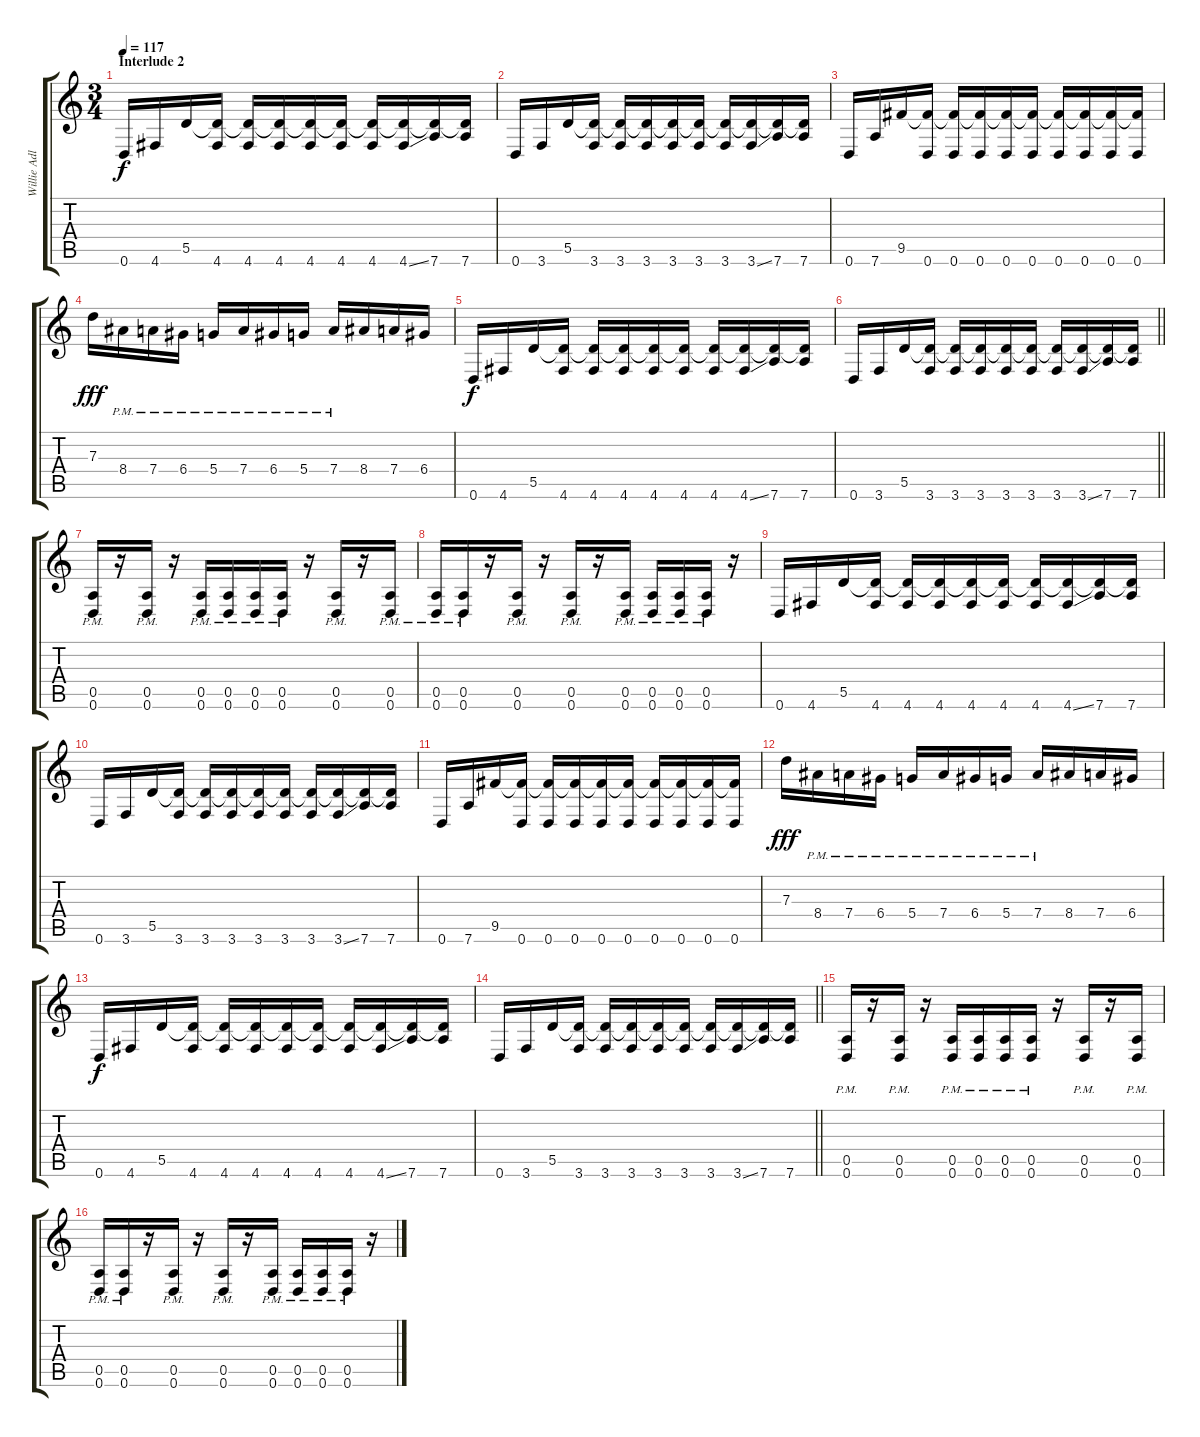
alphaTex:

\track ("Willie Adler" "Willie Adl") {instrument distortionguitar}
\staff {score tabs}
\tuning (E4 B3 G3 D3 A2 D2) {hide}
\ts (3 4)
\section ("" "Interlude 2")
\tempo 117
\clef g2
\ks c
0.6.16{dy f} 4.6.16 5.5.16 (5.5{t} 4.6).16 (5.5{t} 4.6).16 (5.5{t} 4.6).16 (5.5{t} 4.6).16 (5.5{t} 4.6).16 (5.5{t} 4.6).16 (5.5{t} 4.6{ss}).16 (5.5{t} 7.6).16 (5.5{t} 7.6).16 |
0.6.16 3.6.16 5.5.16 (5.5{t} 3.6).16 (5.5{t} 3.6).16 (5.5{t} 3.6).16 (5.5{t} 3.6).16 (5.5{t} 3.6).16 (5.5{t} 3.6).16 (5.5{t} 3.6{ss}).16 (5.5{t} 7.6).16 (5.5{t} 7.6).16 |
0.6.16 7.6.16 9.5.16 (9.5{t} 0.6).16 (9.5{t} 0.6).16 (9.5{t} 0.6).16 (9.5{t} 0.6).16 (9.5{t} 0.6).16 (9.5{t} 0.6).16 (9.5{t} 0.6).16 (9.5{t} 0.6).16 (9.5{t} 0.6).16 |
7.3.16{dy fff} 8.4{pm}.16 7.4{pm}.16 6.4{pm}.16 5.4{pm}.16 7.4{pm}.16 6.4{pm}.16 5.4{pm}.16 7.4{pm}.16 8.4.16 7.4.16 6.4.16 |
0.6.16{dy f} 4.6.16 5.5.16 (5.5{t} 4.6).16 (5.5{t} 4.6).16 (5.5{t} 4.6).16 (5.5{t} 4.6).16 (5.5{t} 4.6).16 (5.5{t} 4.6).16 (5.5{t} 4.6{ss}).16 (5.5{t} 7.6).16 (5.5{t} 7.6).16 |
\barLineRight lightlight
0.6.16 3.6.16 5.5.16 (5.5{t} 3.6).16 (5.5{t} 3.6).16 (5.5{t} 3.6).16 (5.5{t} 3.6).16 (5.5{t} 3.6).16 (5.5{t} 3.6).16 (5.5{t} 3.6{ss}).16 (5.5{t} 7.6).16 (5.5{t} 7.6).16 |
(0.5{pm} 0.6{pm}).16 r.16 (0.5{pm} 0.6{pm}).16 r.16 (0.5{pm} 0.6{pm}).16 (0.5{pm} 0.6{pm}).16 (0.5{pm} 0.6{pm}).16 (0.5{pm} 0.6{pm}).16 r.16 (0.5{pm} 0.6{pm}).16 r.16 (0.5{pm} 0.6{pm}).16 |
(0.5{pm} 0.6{pm}).16 (0.5{pm} 0.6{pm}).16 r.16 (0.5{pm} 0.6{pm}).16 r.16 (0.5{pm} 0.6{pm}).16 r.16 (0.5{pm} 0.6{pm}).16 (0.5{pm} 0.6{pm}).16 (0.5{pm} 0.6{pm}).16 (0.5{pm} 0.6{pm}).16 r.16 |
0.6.16 4.6.16 5.5.16 (5.5{t} 4.6).16 (5.5{t} 4.6).16 (5.5{t} 4.6).16 (5.5{t} 4.6).16 (5.5{t} 4.6).16 (5.5{t} 4.6).16 (5.5{t} 4.6{ss}).16 (5.5{t} 7.6).16 (5.5{t} 7.6).16 |
0.6.16 3.6.16 5.5.16 (5.5{t} 3.6).16 (5.5{t} 3.6).16 (5.5{t} 3.6).16 (5.5{t} 3.6).16 (5.5{t} 3.6).16 (5.5{t} 3.6).16 (5.5{t} 3.6{ss}).16 (5.5{t} 7.6).16 (5.5{t} 7.6).16 |
0.6.16 7.6.16 9.5.16 (9.5{t} 0.6).16 (9.5{t} 0.6).16 (9.5{t} 0.6).16 (9.5{t} 0.6).16 (9.5{t} 0.6).16 (9.5{t} 0.6).16 (9.5{t} 0.6).16 (9.5{t} 0.6).16 (9.5{t} 0.6).16 |
7.3.16{dy fff} 8.4{pm}.16 7.4{pm}.16 6.4{pm}.16 5.4{pm}.16 7.4{pm}.16 6.4{pm}.16 5.4{pm}.16 7.4{pm}.16 8.4.16 7.4.16 6.4.16 |
0.6.16{dy f} 4.6.16 5.5.16 (5.5{t} 4.6).16 (5.5{t} 4.6).16 (5.5{t} 4.6).16 (5.5{t} 4.6).16 (5.5{t} 4.6).16 (5.5{t} 4.6).16 (5.5{t} 4.6{ss}).16 (5.5{t} 7.6).16 (5.5{t} 7.6).16 |
\barLineRight lightlight
0.6.16 3.6.16 5.5.16 (5.5{t} 3.6).16 (5.5{t} 3.6).16 (5.5{t} 3.6).16 (5.5{t} 3.6).16 (5.5{t} 3.6).16 (5.5{t} 3.6).16 (5.5{t} 3.6{ss}).16 (5.5{t} 7.6).16 (5.5{t} 7.6).16 |
(0.5{pm} 0.6{pm}).16 r.16 (0.5{pm} 0.6{pm}).16 r.16 (0.5{pm} 0.6{pm}).16 (0.5{pm} 0.6{pm}).16 (0.5{pm} 0.6{pm}).16 (0.5{pm} 0.6{pm}).16 r.16 (0.5{pm} 0.6{pm}).16 r.16 (0.5{pm} 0.6{pm}).16 |
(0.5{pm} 0.6{pm}).16 (0.5{pm} 0.6{pm}).16 r.16 (0.5{pm} 0.6{pm}).16 r.16 (0.5{pm} 0.6{pm}).16 r.16 (0.5{pm} 0.6{pm}).16 (0.5{pm} 0.6{pm}).16 (0.5{pm} 0.6{pm}).16 (0.5{pm} 0.6{pm}).16 r.16
